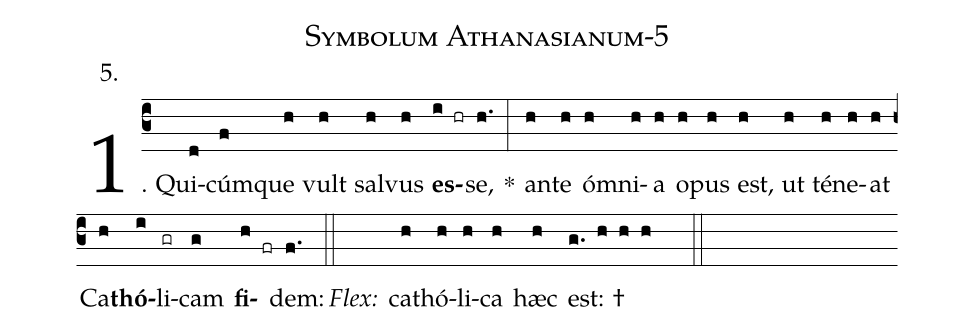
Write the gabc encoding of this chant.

name: Symbolum Athanasianum-5;
annotation: 5.;
%%
(c3)1. Qui(d)cúm(f)que(h) vult(h) sal(h)vus(h) <b>es</b>(i hr)se,(h.) *(:) an(h)te(h) óm(h)ni(h)a(h) o(h)pus(h) est,(h) ut(h) té(h)ne(h)at(h) Ca(h)<b>thó</b>(i)li(gr)cam(g) <b>fi</b>(h fr)dem:(f.) (::)
<i>Flex:</i>()  ca(h)thó(h)li(h)ca(h) hæc(h) est: †(g. h h h  ::)
